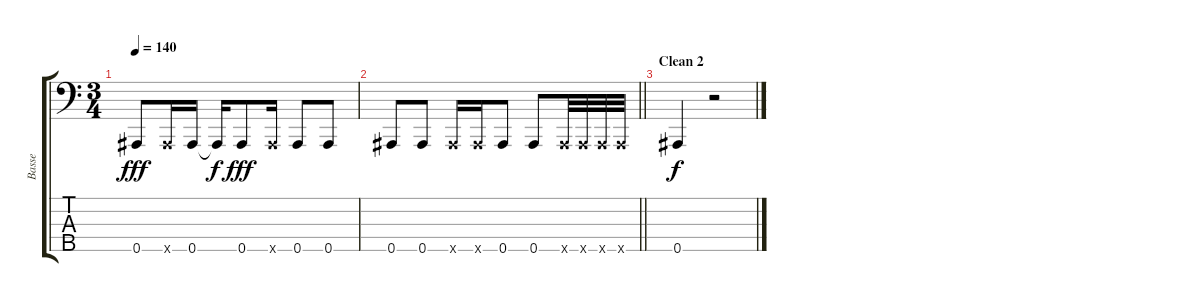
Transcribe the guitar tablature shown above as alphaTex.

\track ("Basse" "Basse") {instrument electricbasspick}
\staff {score tabs}
\tuning (Gb2 Db2 Ab1 Db1 Bb0) {hide}
\ts (3 4)
\tempo 140
\clef f4
\ks c
0.5.8{dy fff} 0.5{x}.16 0.5.16 0.5{t}.16{dy f} 0.5.8{dy fff} 0.5{x}.16 0.5.8 0.5.8 |
\barLineRight lightlight
0.5.8 0.5.8 0.5{x}.16 0.5{x}.16 0.5.8 0.5.8 0.5{x}.32 0.5{x}.32 0.5{x}.32 0.5{x}.32 |
\section ("" "Clean 2")
0.5.4{dy f} r.2
